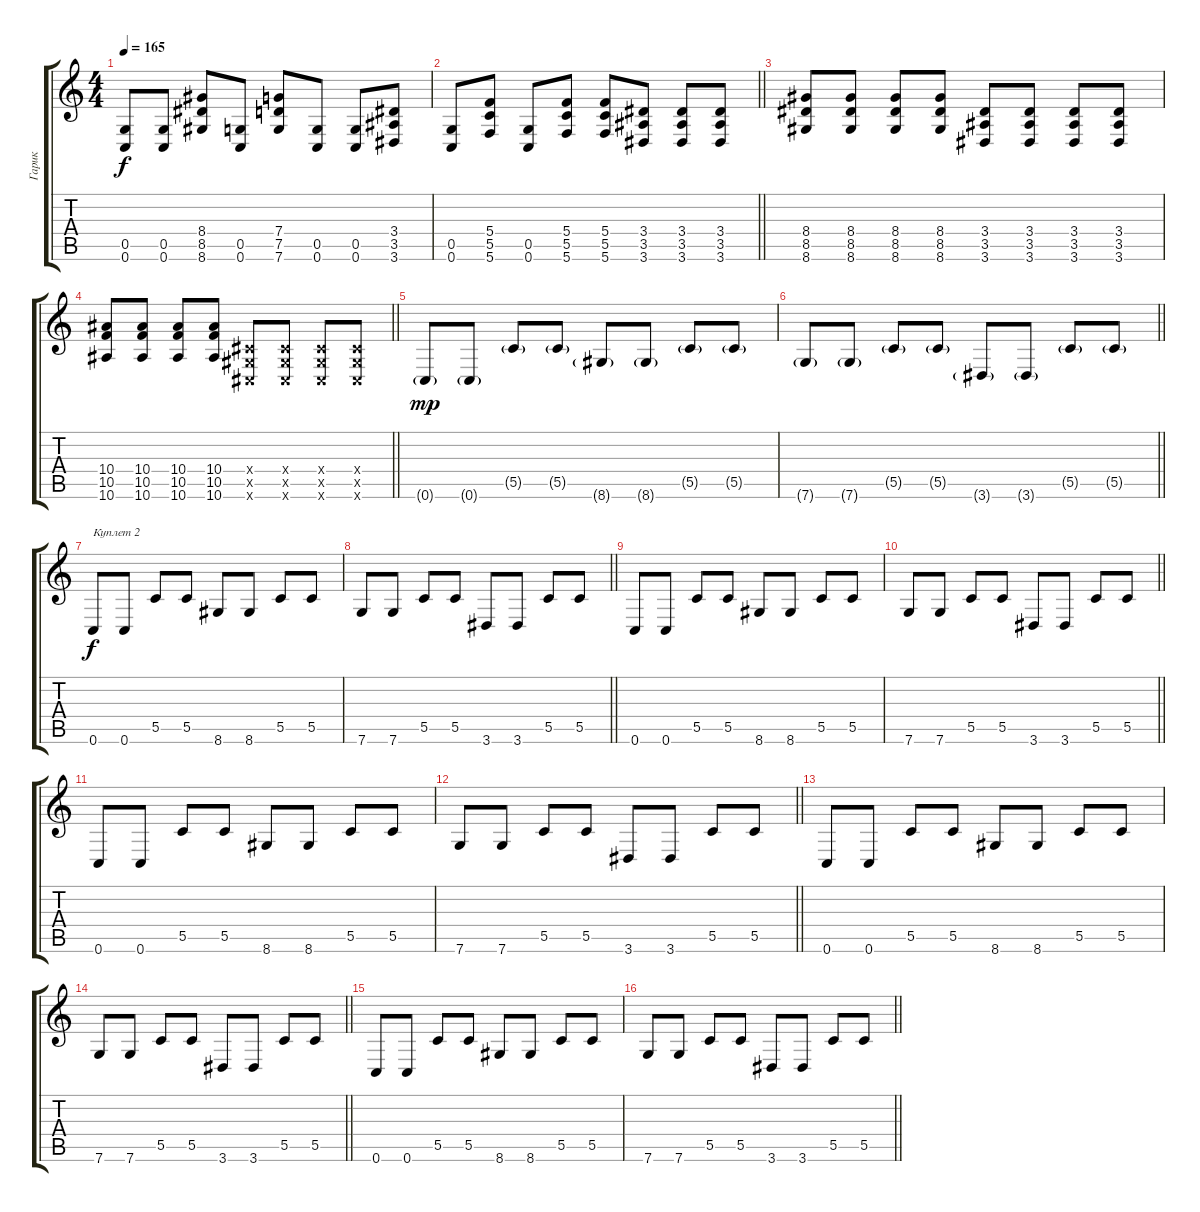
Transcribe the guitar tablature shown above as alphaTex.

\track ("Гарик" "Гарик") {instrument distortionguitar}
\staff {score tabs}
\tuning (D4 A3 F3 C3 G2 C2) {hide}
\ts (4 4)
\tempo 165
\clef g2
\ks c
(0.5 0.6).8{dy f} (0.5 0.6).8 (8.4 8.5 8.6).8 (0.5 0.6).8 (7.4 7.5 7.6).8 (0.5 0.6).8 (0.5 0.6).8 (3.4 3.5 3.6).8 |
\barLineRight lightlight
(0.5 0.6).8 (5.4 5.5 5.6).8 (0.5 0.6).8 (5.4 5.5 5.6).8 (5.4 5.5 5.6).8 (3.4 3.5 3.6).8 (3.4 3.5 3.6).8 (3.4 3.5 3.6).8 |
(8.4 8.5 8.6).8 (8.4 8.5 8.6).8 (8.4 8.5 8.6).8 (8.4 8.5 8.6).8 (3.4 3.5 3.6).8 (3.4 3.5 3.6).8 (3.4 3.5 3.6).8 (3.4 3.5 3.6).8 |
\barLineRight lightlight
(10.4 10.5 10.6).8 (10.4 10.5 10.6).8 (10.4 10.5 10.6).8 (10.4 10.5 10.6).8 (1.4{x} 1.5{x} 1.6{x}).8 (1.4{x} 1.5{x} 1.6{x}).8 (1.4{x} 1.5{x} 1.6{x}).8 (1.4{x} 1.5{x} 1.6{x}).8 |
0.6{g}.8{dy mp} 0.6{g}.8 5.5{g}.8 5.5{g}.8 8.6{g}.8 8.6{g}.8 5.5{g}.8 5.5{g}.8 |
\barLineRight lightlight
7.6{g}.8 7.6{g}.8 5.5{g}.8 5.5{g}.8 3.6{g}.8 3.6{g}.8 5.5{g}.8 5.5{g}.8 |
0.6.8{txt "Куплет 2" dy f} 0.6.8 5.5.8 5.5.8 8.6.8 8.6.8 5.5.8 5.5.8 |
\barLineRight lightlight
7.6.8 7.6.8 5.5.8 5.5.8 3.6.8 3.6.8 5.5.8 5.5.8 |
0.6.8 0.6.8 5.5.8 5.5.8 8.6.8 8.6.8 5.5.8 5.5.8 |
\barLineRight lightlight
7.6.8 7.6.8 5.5.8 5.5.8 3.6.8 3.6.8 5.5.8 5.5.8 |
0.6.8 0.6.8 5.5.8 5.5.8 8.6.8 8.6.8 5.5.8 5.5.8 |
\barLineRight lightlight
7.6.8 7.6.8 5.5.8 5.5.8 3.6.8 3.6.8 5.5.8 5.5.8 |
0.6.8 0.6.8 5.5.8 5.5.8 8.6.8 8.6.8 5.5.8 5.5.8 |
\barLineRight lightlight
7.6.8 7.6.8 5.5.8 5.5.8 3.6.8 3.6.8 5.5.8 5.5.8 |
0.6.8 0.6.8 5.5.8 5.5.8 8.6.8 8.6.8 5.5.8 5.5.8 |
\barLineRight lightlight
7.6.8 7.6.8 5.5.8 5.5.8 3.6.8 3.6.8 5.5.8 5.5.8
